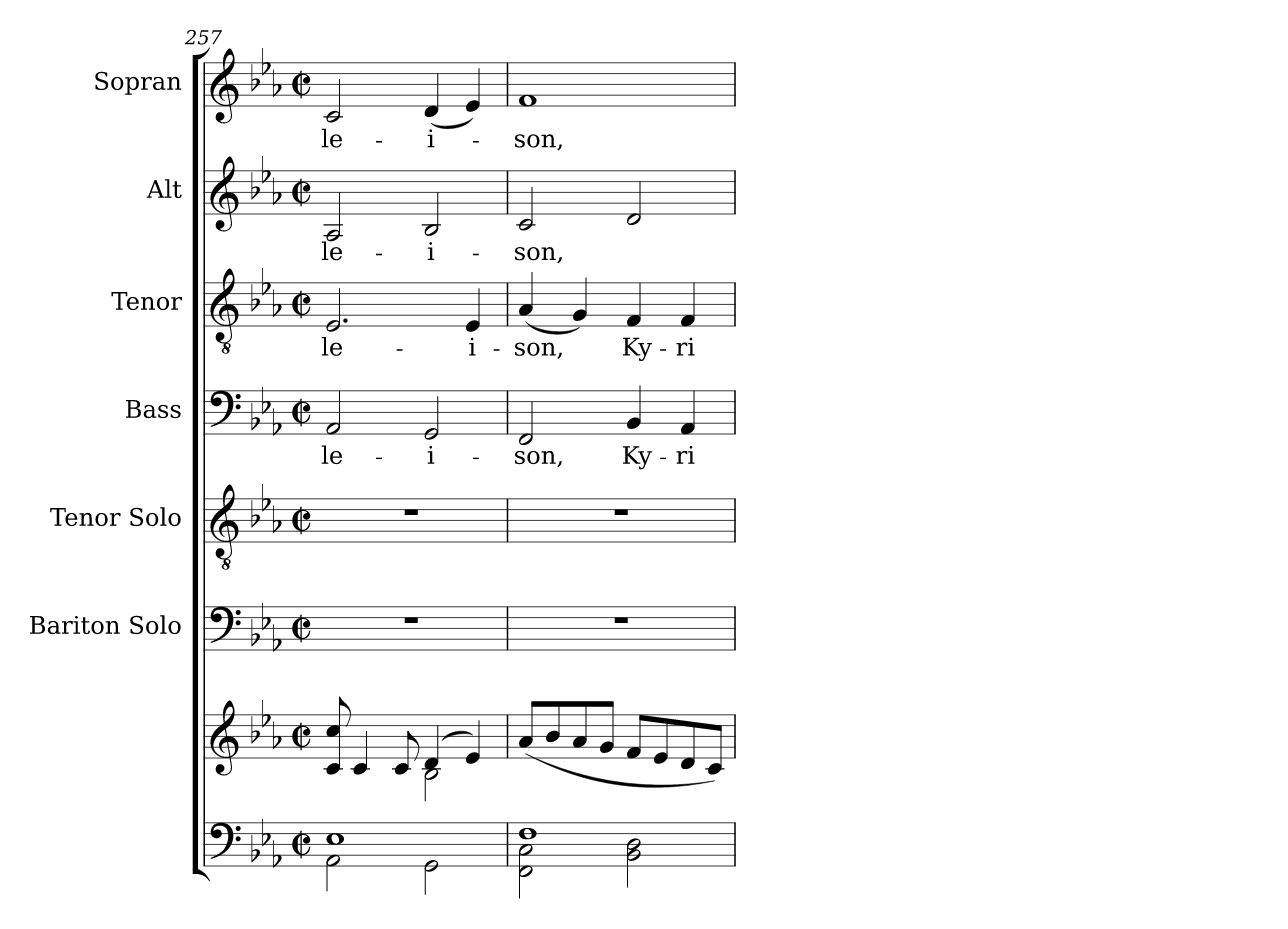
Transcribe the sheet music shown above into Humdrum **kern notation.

**kern	**kern	**kern	**kern	**kern	**text	**kern	**text	**kern	**text	**kern	**text
*part7	*part7	*part6	*part5	*part4	*part4	*part3	*part3	*part2	*part2	*part1	*part1
*staff8	*staff7	*staff6	*staff5	*staff4	*staff4	*staff3	*staff3	*staff2	*staff2	*staff1	*staff1
*	*	*I"Bariton Solo	*I"Tenor Solo	*I"Bass	*	*I"Tenor	*	*I"Alt	*	*I"Sopran	*
*	*	*	*	*I'B.	*	*I'T.	*	*I'A.	*	*I'S.	*
*clefF4	*clefG2	*clefF4	*clefGv2	*clefF4	*	*clefGv2	*	*clefG2	*	*clefG2	*
*k[b-e-a-]	*k[b-e-a-]	*k[b-e-a-]	*k[b-e-a-]	*k[b-e-a-]	*	*k[b-e-a-]	*	*k[b-e-a-]	*	*k[b-e-a-]	*
*E-:	*E-:	*E-:	*E-:	*E-:	*	*E-:	*	*E-:	*	*E-:	*
*M2/2	*M2/2	*M2/2	*M2/2	*M2/2	*	*M2/2	*	*M2/2	*	*M2/2	*
*met(c|)	*met(c|)	*met(c|)	*met(c|)	*met(c|)	*	*met(c|)	*	*met(c|)	*	*met(c|)	*
=257	=257	=257	=257	=257	=257	=257	=257	=257	=257	=257	=257
*^	*^	*	*	*	*	*	*	*	*	*	*
!	!	!	!	!	!	!	!LO:LY:b	!	!LO:LY:b	!	!LO:LY:b	!	!LO:LY:b
1E-	2AA-\	8c/ 8cc/	2ryy	1r	1r	2AA-/	-le-	2.E-/	-le-	2A-/	-le-	2c/	-le-
.	.	4c/	.	.	.	.	.	.	.	.	.	.	.
.	.	8c/	.	.	.	.	.	.	.	.	.	.	.
!	!	!	!	!	!	!	!LO:LY:b	!	!	!	!LO:LY:b	!	!LO:LY:b
.	2GG\	(4d/	2B-\	.	.	2GG/	-i-	.	.	2B-/	-i-	(<4d/	-i-
!	!	!	!	!	!	!	!	!	!LO:LY:b	!	!	!	!
.	.	4e-/)	.	.	.	.	.	4E-/	-i-	.	.	4e-/)	.
*	*	*v	*v	*	*	*	*	*	*	*	*	*	*
=258	=258	=258	=258	=258	=258	=258	=258	=258	=258	=258	=258	=258
!	!	!	!	!	!	!LO:LY:b	!	!LO:LY:b	!	!LO:LY:b	!	!LO:LY:b
1F	2FF\ 2C\	(<8a-/L	1r	1r	2FF/	-son,	(<4A-/	-son,	2c/	-son,	1f	-son,
.	.	8b-/	.	.	.	.	.	.	.	.	.	.
.	.	8a-/	.	.	.	.	4G/)	.	.	.	.	.
.	.	8g/J	.	.	.	.	.	.	.	.	.	.
!	!	!	!	!	!	!LO:LY:b	!	!LO:LY:b	!	!	!	!
.	2BB-\ 2D\	8f/L	.	.	4BB-/	Ky-	4F/	Ky-	2d/	.	.	.
.	.	8e-/	.	.	.	.	.	.	.	.	.	.
!	!	!	!	!	!	!LO:LY:b	!	!LO:LY:b	!	!	!	!
.	.	8d/	.	.	4AA-/	-ri-	4F/	-ri-	.	.	.	.
.	.	8c/J)	.	.	.	.	.	.	.	.	.	.
*v	*v	*	*	*	*	*	*	*	*	*	*	*
=	=	=	=	=	=	=	=	=	=	=	=
*-	*-	*-	*-	*-	*-	*-	*-	*-	*-	*-	*-
